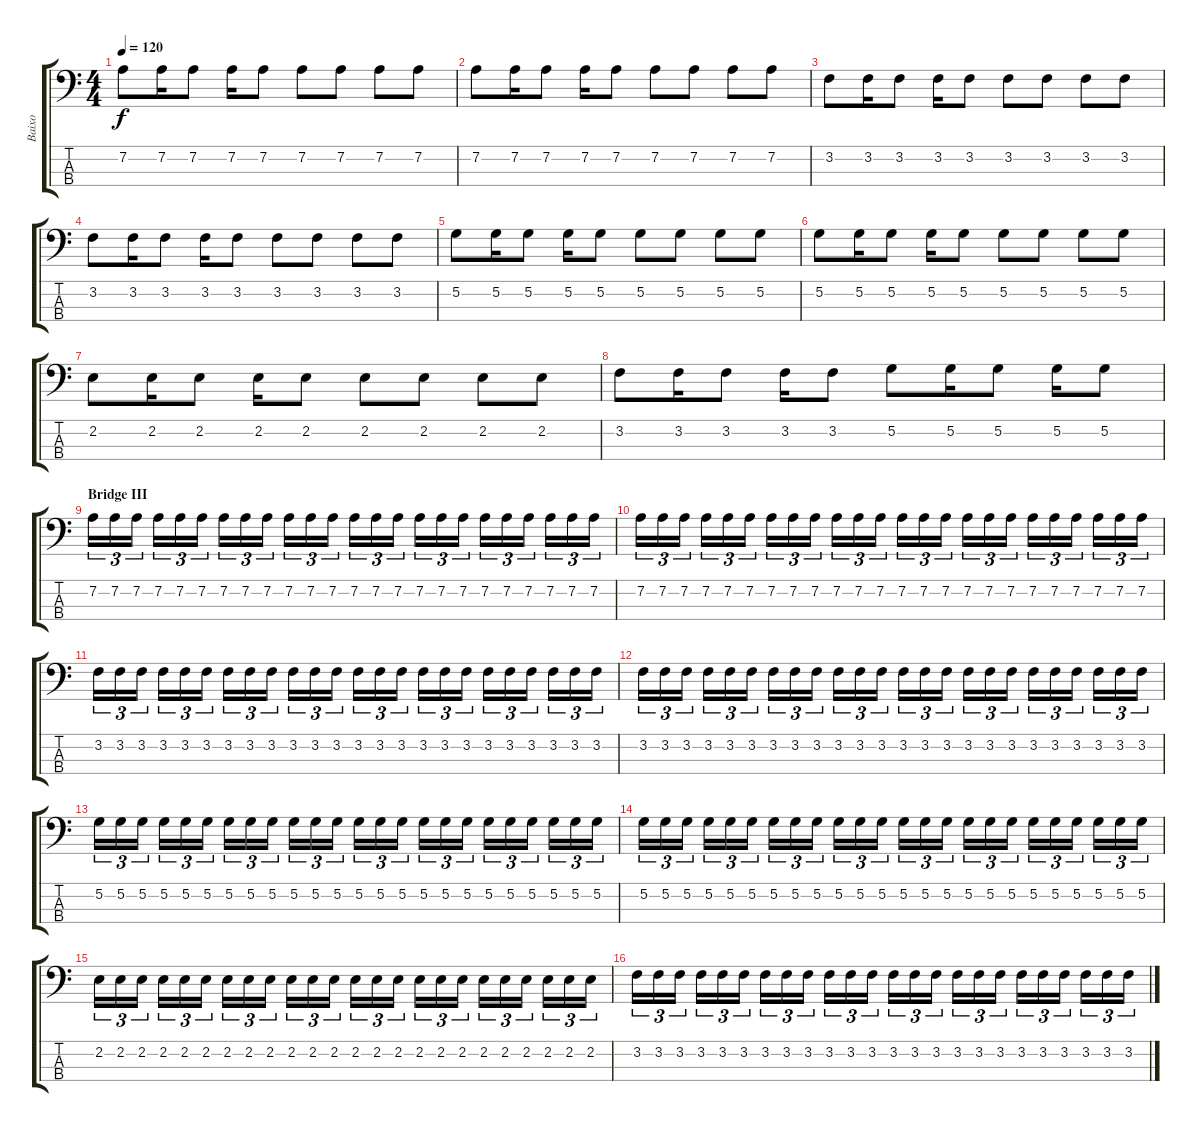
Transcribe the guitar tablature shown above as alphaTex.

\track ("Baixo" "Baixo") {instrument electricbassfinger}
\staff {score tabs}
\tuning (G2 D2 A1 E1) {hide}
\ts (4 4)
\tempo 120
\clef f4
\ks c
7.2.8{dy f} 7.2.16 7.2.8 7.2.16 7.2.8 7.2.8 7.2.8 7.2.8 7.2.8 |
7.2.8 7.2.16 7.2.8 7.2.16 7.2.8 7.2.8 7.2.8 7.2.8 7.2.8 |
3.2.8 3.2.16 3.2.8 3.2.16 3.2.8 3.2.8 3.2.8 3.2.8 3.2.8 |
3.2.8 3.2.16 3.2.8 3.2.16 3.2.8 3.2.8 3.2.8 3.2.8 3.2.8 |
5.2.8 5.2.16 5.2.8 5.2.16 5.2.8 5.2.8 5.2.8 5.2.8 5.2.8 |
5.2.8 5.2.16 5.2.8 5.2.16 5.2.8 5.2.8 5.2.8 5.2.8 5.2.8 |
2.2.8 2.2.16 2.2.8 2.2.16 2.2.8 2.2.8 2.2.8 2.2.8 2.2.8 |
3.2.8 3.2.16 3.2.8 3.2.16 3.2.8 5.2.8 5.2.16 5.2.8 5.2.16 5.2.8 |
\section ("" "Bridge III")
7.2.16{tu (3 2)} 7.2.16{tu (3 2)} 7.2.16{tu (3 2)} 7.2.16{tu (3 2)} 7.2.16{tu (3 2)} 7.2.16{tu (3 2)} 7.2.16{tu (3 2)} 7.2.16{tu (3 2)} 7.2.16{tu (3 2)} 7.2.16{tu (3 2)} 7.2.16{tu (3 2)} 7.2.16{tu (3 2)} 7.2.16{tu (3 2)} 7.2.16{tu (3 2)} 7.2.16{tu (3 2)} 7.2.16{tu (3 2)} 7.2.16{tu (3 2)} 7.2.16{tu (3 2)} 7.2.16{tu (3 2)} 7.2.16{tu (3 2)} 7.2.16{tu (3 2)} 7.2.16{tu (3 2)} 7.2.16{tu (3 2)} 7.2.16{tu (3 2)} |
7.2.16{tu (3 2)} 7.2.16{tu (3 2)} 7.2.16{tu (3 2)} 7.2.16{tu (3 2)} 7.2.16{tu (3 2)} 7.2.16{tu (3 2)} 7.2.16{tu (3 2)} 7.2.16{tu (3 2)} 7.2.16{tu (3 2)} 7.2.16{tu (3 2)} 7.2.16{tu (3 2)} 7.2.16{tu (3 2)} 7.2.16{tu (3 2)} 7.2.16{tu (3 2)} 7.2.16{tu (3 2)} 7.2.16{tu (3 2)} 7.2.16{tu (3 2)} 7.2.16{tu (3 2)} 7.2.16{tu (3 2)} 7.2.16{tu (3 2)} 7.2.16{tu (3 2)} 7.2.16{tu (3 2)} 7.2.16{tu (3 2)} 7.2.16{tu (3 2)} |
3.2.16{tu (3 2)} 3.2.16{tu (3 2)} 3.2.16{tu (3 2)} 3.2.16{tu (3 2)} 3.2.16{tu (3 2)} 3.2.16{tu (3 2)} 3.2.16{tu (3 2)} 3.2.16{tu (3 2)} 3.2.16{tu (3 2)} 3.2.16{tu (3 2)} 3.2.16{tu (3 2)} 3.2.16{tu (3 2)} 3.2.16{tu (3 2)} 3.2.16{tu (3 2)} 3.2.16{tu (3 2)} 3.2.16{tu (3 2)} 3.2.16{tu (3 2)} 3.2.16{tu (3 2)} 3.2.16{tu (3 2)} 3.2.16{tu (3 2)} 3.2.16{tu (3 2)} 3.2.16{tu (3 2)} 3.2.16{tu (3 2)} 3.2.16{tu (3 2)} |
3.2.16{tu (3 2)} 3.2.16{tu (3 2)} 3.2.16{tu (3 2)} 3.2.16{tu (3 2)} 3.2.16{tu (3 2)} 3.2.16{tu (3 2)} 3.2.16{tu (3 2)} 3.2.16{tu (3 2)} 3.2.16{tu (3 2)} 3.2.16{tu (3 2)} 3.2.16{tu (3 2)} 3.2.16{tu (3 2)} 3.2.16{tu (3 2)} 3.2.16{tu (3 2)} 3.2.16{tu (3 2)} 3.2.16{tu (3 2)} 3.2.16{tu (3 2)} 3.2.16{tu (3 2)} 3.2.16{tu (3 2)} 3.2.16{tu (3 2)} 3.2.16{tu (3 2)} 3.2.16{tu (3 2)} 3.2.16{tu (3 2)} 3.2.16{tu (3 2)} |
5.2.16{tu (3 2)} 5.2.16{tu (3 2)} 5.2.16{tu (3 2)} 5.2.16{tu (3 2)} 5.2.16{tu (3 2)} 5.2.16{tu (3 2)} 5.2.16{tu (3 2)} 5.2.16{tu (3 2)} 5.2.16{tu (3 2)} 5.2.16{tu (3 2)} 5.2.16{tu (3 2)} 5.2.16{tu (3 2)} 5.2.16{tu (3 2)} 5.2.16{tu (3 2)} 5.2.16{tu (3 2)} 5.2.16{tu (3 2)} 5.2.16{tu (3 2)} 5.2.16{tu (3 2)} 5.2.16{tu (3 2)} 5.2.16{tu (3 2)} 5.2.16{tu (3 2)} 5.2.16{tu (3 2)} 5.2.16{tu (3 2)} 5.2.16{tu (3 2)} |
5.2.16{tu (3 2)} 5.2.16{tu (3 2)} 5.2.16{tu (3 2)} 5.2.16{tu (3 2)} 5.2.16{tu (3 2)} 5.2.16{tu (3 2)} 5.2.16{tu (3 2)} 5.2.16{tu (3 2)} 5.2.16{tu (3 2)} 5.2.16{tu (3 2)} 5.2.16{tu (3 2)} 5.2.16{tu (3 2)} 5.2.16{tu (3 2)} 5.2.16{tu (3 2)} 5.2.16{tu (3 2)} 5.2.16{tu (3 2)} 5.2.16{tu (3 2)} 5.2.16{tu (3 2)} 5.2.16{tu (3 2)} 5.2.16{tu (3 2)} 5.2.16{tu (3 2)} 5.2.16{tu (3 2)} 5.2.16{tu (3 2)} 5.2.16{tu (3 2)} |
2.2.16{tu (3 2)} 2.2.16{tu (3 2)} 2.2.16{tu (3 2)} 2.2.16{tu (3 2)} 2.2.16{tu (3 2)} 2.2.16{tu (3 2)} 2.2.16{tu (3 2)} 2.2.16{tu (3 2)} 2.2.16{tu (3 2)} 2.2.16{tu (3 2)} 2.2.16{tu (3 2)} 2.2.16{tu (3 2)} 2.2.16{tu (3 2)} 2.2.16{tu (3 2)} 2.2.16{tu (3 2)} 2.2.16{tu (3 2)} 2.2.16{tu (3 2)} 2.2.16{tu (3 2)} 2.2.16{tu (3 2)} 2.2.16{tu (3 2)} 2.2.16{tu (3 2)} 2.2.16{tu (3 2)} 2.2.16{tu (3 2)} 2.2.16{tu (3 2)} |
3.2.16{tu (3 2)} 3.2.16{tu (3 2)} 3.2.16{tu (3 2)} 3.2.16{tu (3 2)} 3.2.16{tu (3 2)} 3.2.16{tu (3 2)} 3.2.16{tu (3 2)} 3.2.16{tu (3 2)} 3.2.16{tu (3 2)} 3.2.16{tu (3 2)} 3.2.16{tu (3 2)} 3.2.16{tu (3 2)} 3.2.16{tu (3 2)} 3.2.16{tu (3 2)} 3.2.16{tu (3 2)} 3.2.16{tu (3 2)} 3.2.16{tu (3 2)} 3.2.16{tu (3 2)} 3.2.16{tu (3 2)} 3.2.16{tu (3 2)} 3.2.16{tu (3 2)} 3.2.16{tu (3 2)} 3.2.16{tu (3 2)} 3.2.16{tu (3 2)}
